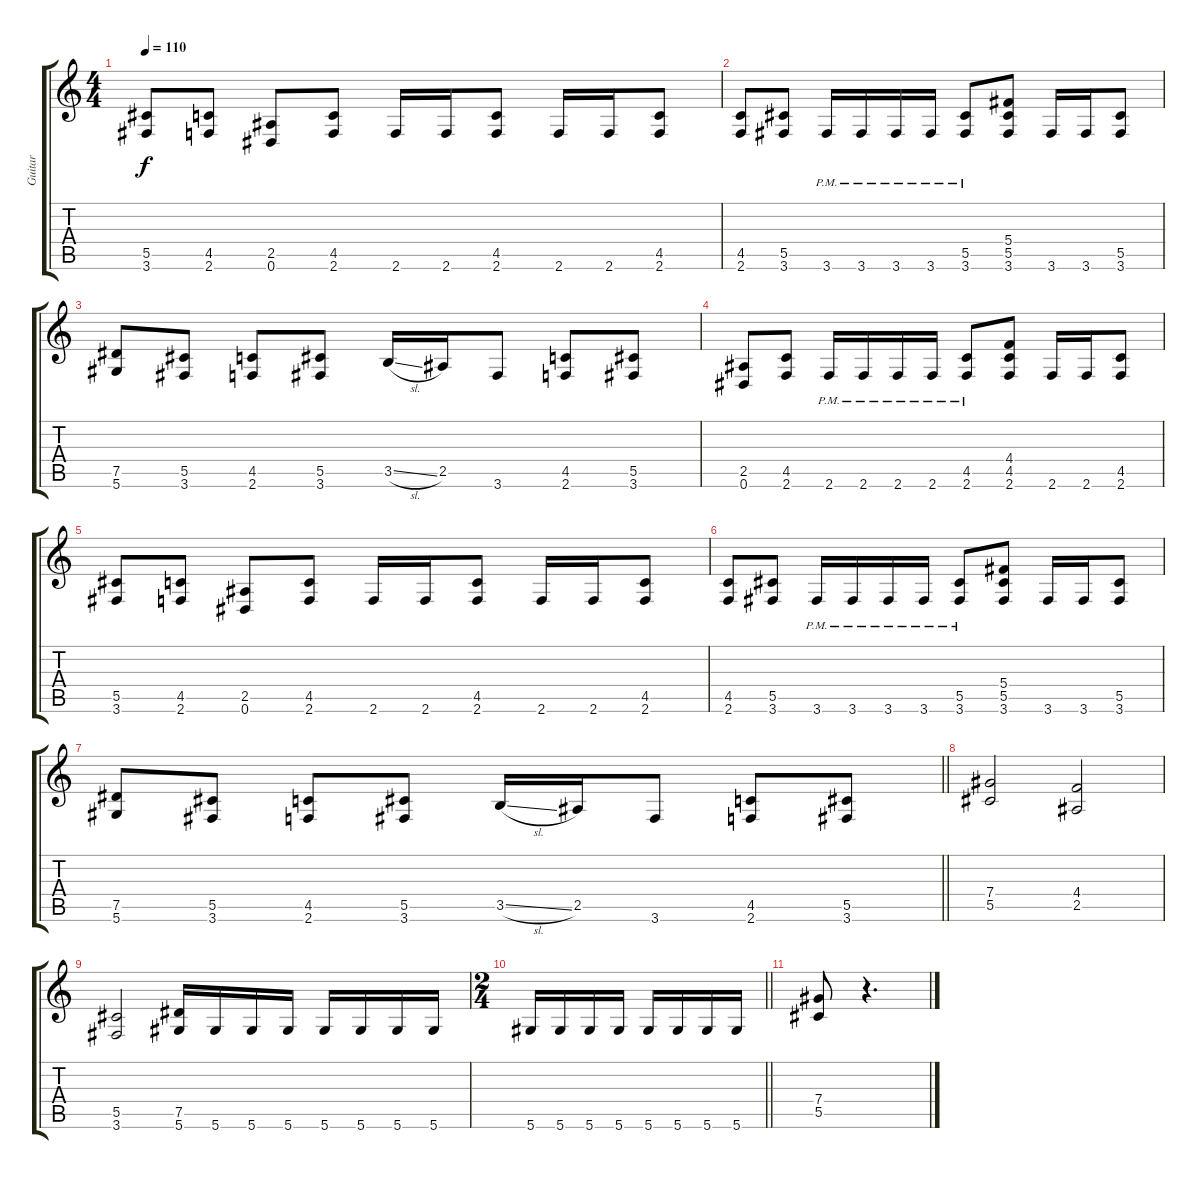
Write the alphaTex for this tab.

\track ("Guitar" "Guitar") {instrument distortionguitar}
\staff {score tabs}
\tuning (Eb4 Bb3 Gb3 Db3 Ab2 Eb2) {hide}
\ts (4 4)
\tempo 110
\clef g2
\ks c
(5.5 3.6).8{dy f} (4.5 2.6).8 (2.5 0.6).8 (4.5 2.6).8 2.6.16 2.6.16 (4.5 2.6).8 2.6.16 2.6.16 (4.5 2.6).8 |
(4.5 2.6).8 (5.5 3.6).8 3.6{pm}.16 3.6{pm}.16 3.6{pm}.16 3.6{pm}.16 (5.5{pm} 3.6{pm}).8 (5.4 5.5 3.6).8 3.6.16 3.6.16 (5.5 3.6).8 |
(7.5 5.6).8 (5.5 3.6).8 (4.5 2.6).8 (5.5 3.6).8 3.5{sl}.16 2.5.16 3.6.8 (4.5 2.6).8 (5.5 3.6).8 |
(2.5 0.6).8 (4.5 2.6).8 2.6{pm}.16 2.6{pm}.16 2.6{pm}.16 2.6{pm}.16 (4.5{pm} 2.6{pm}).8 (4.4 4.5 2.6).8 2.6.16 2.6.16 (4.5 2.6).8 |
(5.5 3.6).8 (4.5 2.6).8 (2.5 0.6).8 (4.5 2.6).8 2.6.16 2.6.16 (4.5 2.6).8 2.6.16 2.6.16 (4.5 2.6).8 |
(4.5 2.6).8 (5.5 3.6).8 3.6{pm}.16 3.6{pm}.16 3.6{pm}.16 3.6{pm}.16 (5.5{pm} 3.6{pm}).8 (5.4 5.5 3.6).8 3.6.16 3.6.16 (5.5 3.6).8 |
\barLineRight lightlight
(7.5 5.6).8 (5.5 3.6).8 (4.5 2.6).8 (5.5 3.6).8 3.5{sl}.16 2.5.16 3.6.8 (4.5 2.6).8 (5.5 3.6).8 |
(7.4 5.5).2 (4.4 2.5).2 |
(5.5 3.6).2 (7.5 5.6).16 5.6.16 5.6.16 5.6.16 5.6.16 5.6.16 5.6.16 5.6.16 |
\ts (2 4)
\barLineRight lightlight
5.6.16 5.6.16 5.6.16 5.6.16 5.6.16 5.6.16 5.6.16 5.6.16 |
(7.4 5.5).8 r.4{d}
